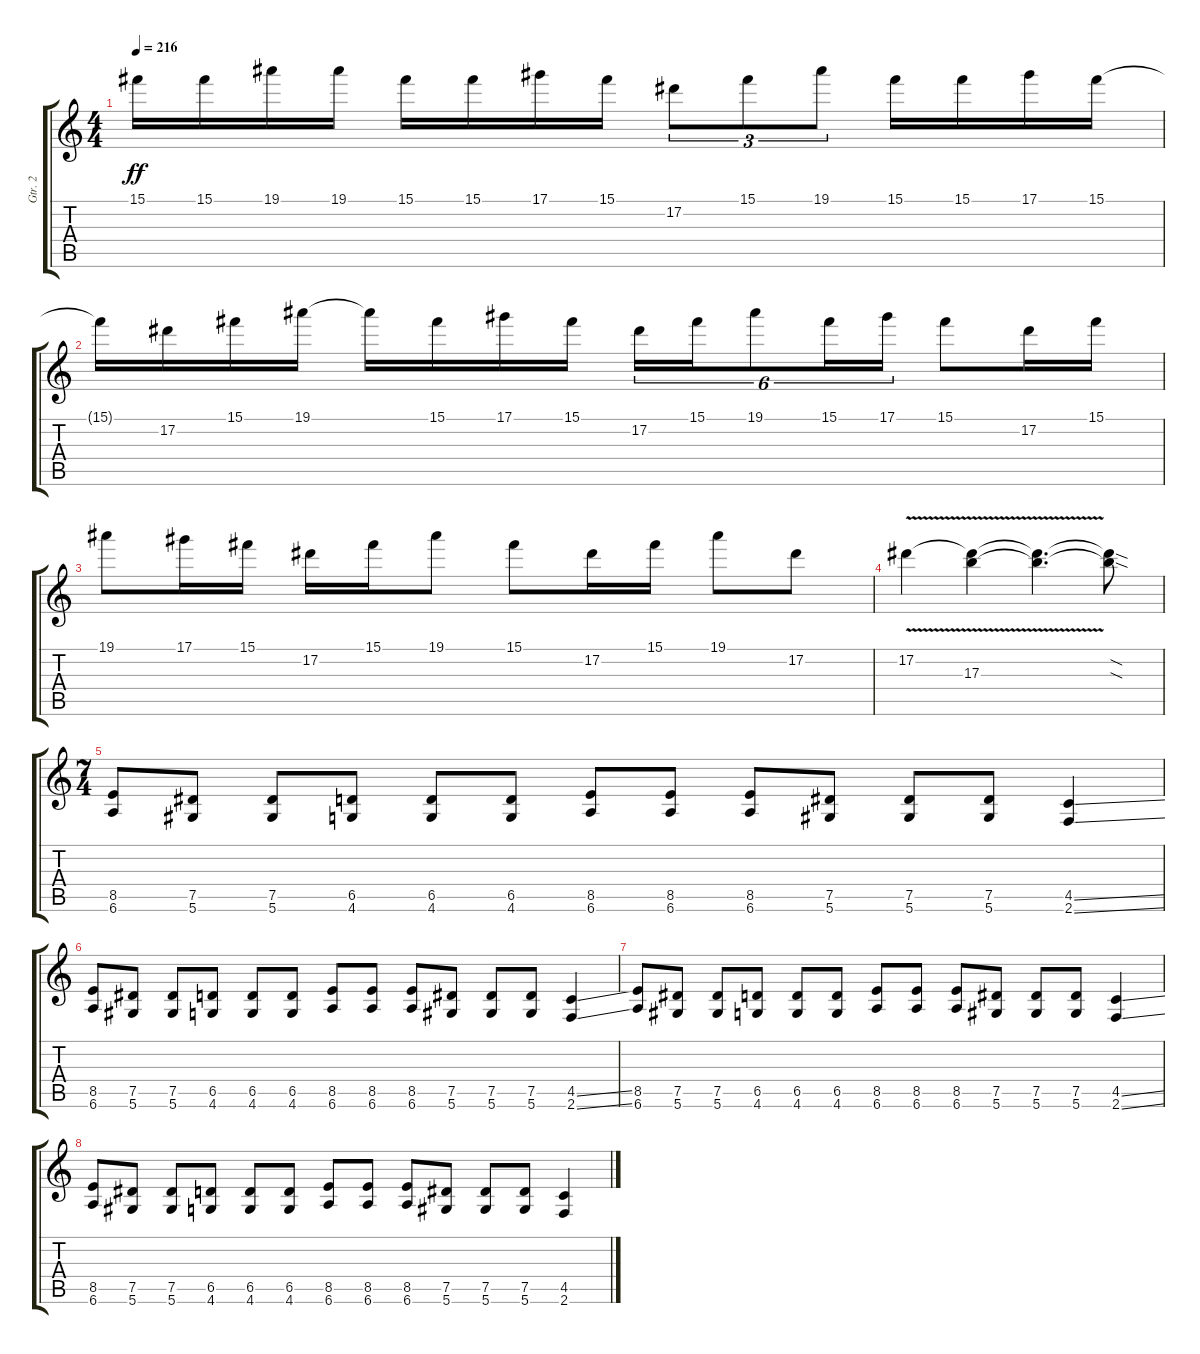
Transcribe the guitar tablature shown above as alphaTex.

\track ("Gtr. 2" "Gtr. 2") {instrument overdrivenguitar}
\staff {score tabs}
\tuning (Eb4 Bb3 Gb3 Db3 Ab2 Eb2) {hide}
\ts (4 4)
\tempo 216
\clef g2
\ks c
15.1.16{dy ff} 15.1.16 19.1.16 19.1.16 15.1.16 15.1.16 17.1.16 15.1.16 17.2.8{tu (3 2)} 15.1.8{tu (3 2)} 19.1.8{tu (3 2)} 15.1.16 15.1.16 17.1.16 15.1.16 |
15.1{t}.16 17.2.16 15.1.16 19.1.16 19.1{t}.16 15.1.16 17.1.16 15.1.16 17.2.16{tu (6 4)} 15.1.16{tu (6 4)} 19.1.8{tu (6 4)} 15.1.16{tu (6 4)} 17.1.16{tu (6 4)} 15.1.8 17.2.16 15.1.16 |
19.1.8 17.1.16 15.1.16 17.2.16 15.1.16 19.1.8 15.1.8 17.2.16 15.1.16 19.1.8 17.2.8 |
17.2{v}.4 (17.2{t} 17.3{v}).4 (17.2{t} 17.3{t}).4{d} (17.2{sod t} 17.3{sod t}).8 |
\ts (7 4)
(8.5 6.6).8 (7.5 5.6).8 (7.5 5.6).8 (6.5 4.6).8 (6.5 4.6).8 (6.5 4.6).8 (8.5 6.6).8 (8.5 6.6).8 (8.5 6.6).8 (7.5 5.6).8 (7.5 5.6).8 (7.5 5.6).8 (4.5{ss} 2.6{ss}).4 |
(8.5 6.6).8 (7.5 5.6).8 (7.5 5.6).8 (6.5 4.6).8 (6.5 4.6).8 (6.5 4.6).8 (8.5 6.6).8 (8.5 6.6).8 (8.5 6.6).8 (7.5 5.6).8 (7.5 5.6).8 (7.5 5.6).8 (4.5{ss} 2.6{ss}).4 |
(8.5 6.6).8 (7.5 5.6).8 (7.5 5.6).8 (6.5 4.6).8 (6.5 4.6).8 (6.5 4.6).8 (8.5 6.6).8 (8.5 6.6).8 (8.5 6.6).8 (7.5 5.6).8 (7.5 5.6).8 (7.5 5.6).8 (4.5{ss} 2.6{ss}).4 |
(8.5 6.6).8 (7.5 5.6).8 (7.5 5.6).8 (6.5 4.6).8 (6.5 4.6).8 (6.5 4.6).8 (8.5 6.6).8 (8.5 6.6).8 (8.5 6.6).8 (7.5 5.6).8 (7.5 5.6).8 (7.5 5.6).8 (4.5 2.6).4
